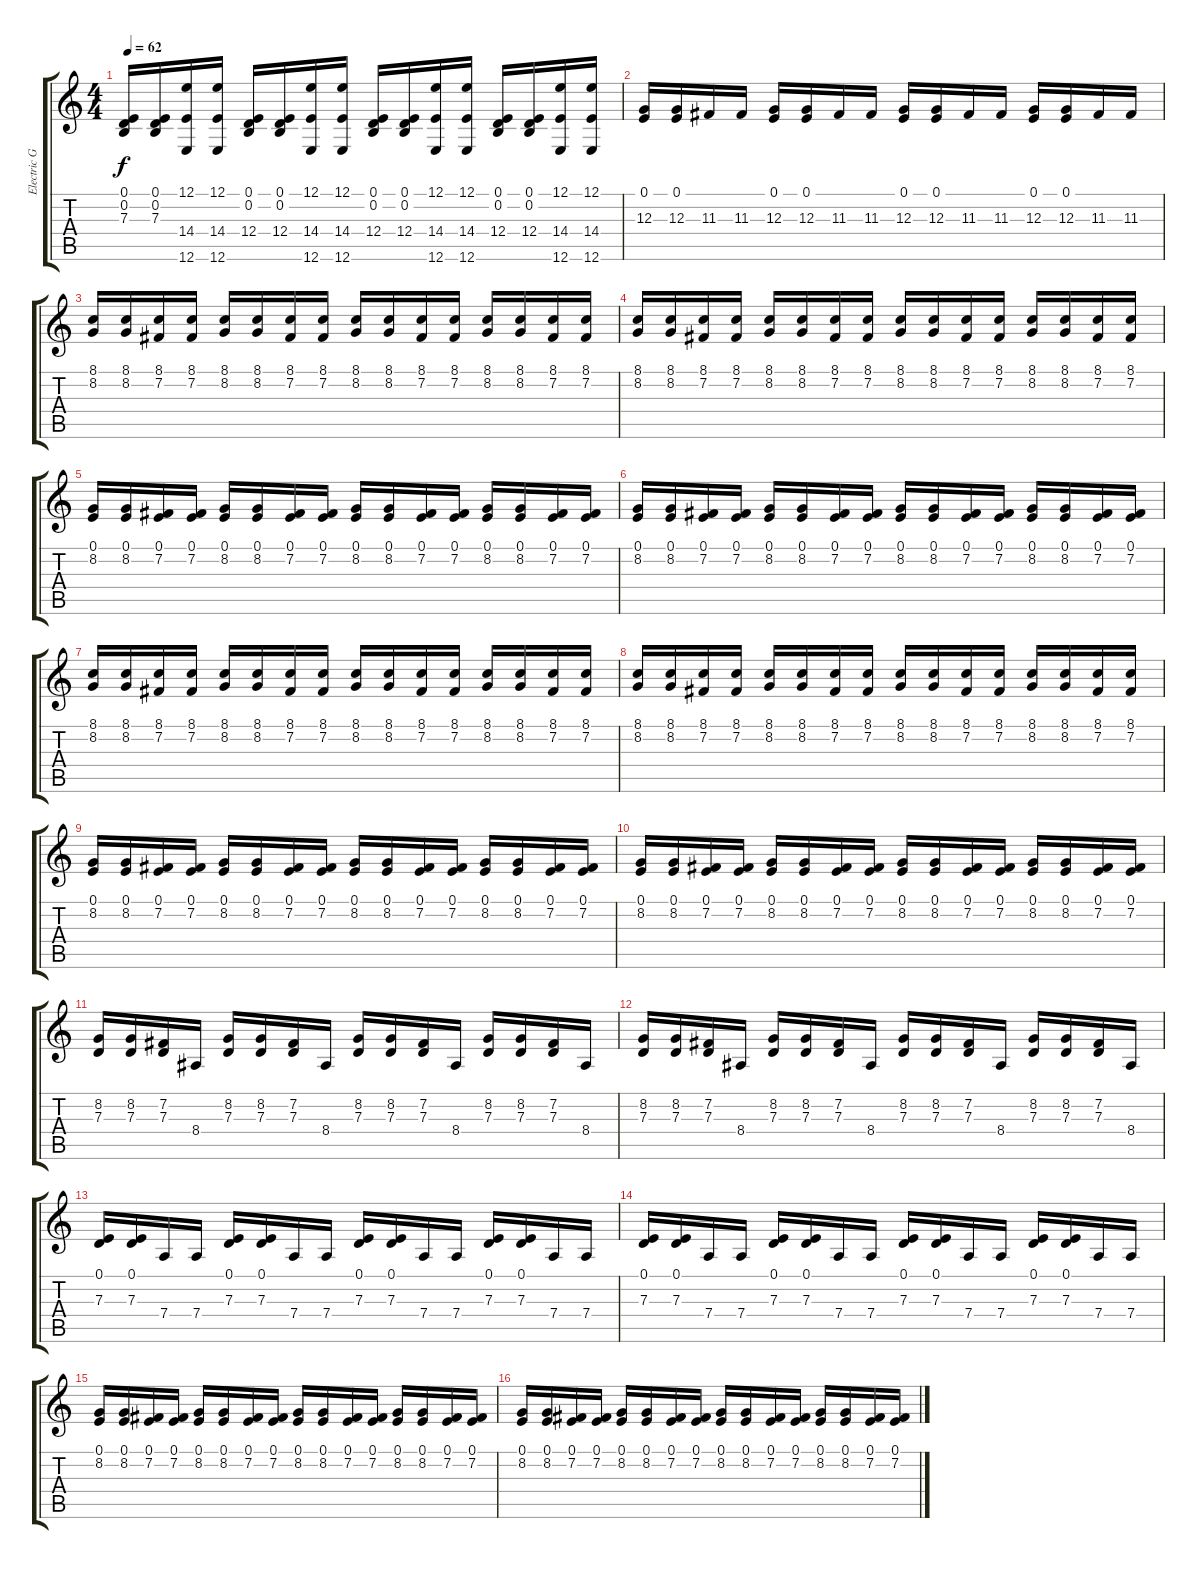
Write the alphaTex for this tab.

\track ("Electric Grand Piano" "Electric G") {instrument electricgrandpiano}
\staff {score tabs}
\tuning (E4 B3 G3 D3 A2 E2) {hide}
\ts (4 4)
\tempo 62
\clef g2
\ks c
(0.1 0.2 7.3).16{dy f} (0.1 0.2 7.3).16 (12.1 14.4 12.6).16 (12.1 14.4 12.6).16 (0.1 0.2 12.4).16 (0.1 0.2 12.4).16 (12.1 14.4 12.6).16 (12.1 14.4 12.6).16 (0.1 0.2 12.4).16 (0.1 0.2 12.4).16 (12.1 14.4 12.6).16 (12.1 14.4 12.6).16 (0.1 0.2 12.4).16 (0.1 0.2 12.4).16 (12.1 14.4 12.6).16 (12.1 14.4 12.6).16 |
(0.1 12.3).16 (0.1 12.3).16 11.3.16 11.3.16 (0.1 12.3).16 (0.1 12.3).16 11.3.16 11.3.16 (0.1 12.3).16 (0.1 12.3).16 11.3.16 11.3.16 (0.1 12.3).16 (0.1 12.3).16 11.3.16 11.3.16 |
(8.1 8.2).16 (8.1 8.2).16 (8.1 7.2).16 (8.1 7.2).16 (8.1 8.2).16 (8.1 8.2).16 (8.1 7.2).16 (8.1 7.2).16 (8.1 8.2).16 (8.1 8.2).16 (8.1 7.2).16 (8.1 7.2).16 (8.1 8.2).16 (8.1 8.2).16 (8.1 7.2).16 (8.1 7.2).16 |
(8.1 8.2).16 (8.1 8.2).16 (8.1 7.2).16 (8.1 7.2).16 (8.1 8.2).16 (8.1 8.2).16 (8.1 7.2).16 (8.1 7.2).16 (8.1 8.2).16 (8.1 8.2).16 (8.1 7.2).16 (8.1 7.2).16 (8.1 8.2).16 (8.1 8.2).16 (8.1 7.2).16 (8.1 7.2).16 |
(0.1 8.2).16 (0.1 8.2).16 (0.1 7.2).16 (0.1 7.2).16 (0.1 8.2).16 (0.1 8.2).16 (0.1 7.2).16 (0.1 7.2).16 (0.1 8.2).16 (0.1 8.2).16 (0.1 7.2).16 (0.1 7.2).16 (0.1 8.2).16 (0.1 8.2).16 (0.1 7.2).16 (0.1 7.2).16 |
(0.1 8.2).16 (0.1 8.2).16 (0.1 7.2).16 (0.1 7.2).16 (0.1 8.2).16 (0.1 8.2).16 (0.1 7.2).16 (0.1 7.2).16 (0.1 8.2).16 (0.1 8.2).16 (0.1 7.2).16 (0.1 7.2).16 (0.1 8.2).16 (0.1 8.2).16 (0.1 7.2).16 (0.1 7.2).16 |
(8.1 8.2).16 (8.1 8.2).16 (8.1 7.2).16 (8.1 7.2).16 (8.1 8.2).16 (8.1 8.2).16 (8.1 7.2).16 (8.1 7.2).16 (8.1 8.2).16 (8.1 8.2).16 (8.1 7.2).16 (8.1 7.2).16 (8.1 8.2).16 (8.1 8.2).16 (8.1 7.2).16 (8.1 7.2).16 |
(8.1 8.2).16 (8.1 8.2).16 (8.1 7.2).16 (8.1 7.2).16 (8.1 8.2).16 (8.1 8.2).16 (8.1 7.2).16 (8.1 7.2).16 (8.1 8.2).16 (8.1 8.2).16 (8.1 7.2).16 (8.1 7.2).16 (8.1 8.2).16 (8.1 8.2).16 (8.1 7.2).16 (8.1 7.2).16 |
(0.1 8.2).16 (0.1 8.2).16 (0.1 7.2).16 (0.1 7.2).16 (0.1 8.2).16 (0.1 8.2).16 (0.1 7.2).16 (0.1 7.2).16 (0.1 8.2).16 (0.1 8.2).16 (0.1 7.2).16 (0.1 7.2).16 (0.1 8.2).16 (0.1 8.2).16 (0.1 7.2).16 (0.1 7.2).16 |
(0.1 8.2).16 (0.1 8.2).16 (0.1 7.2).16 (0.1 7.2).16 (0.1 8.2).16 (0.1 8.2).16 (0.1 7.2).16 (0.1 7.2).16 (0.1 8.2).16 (0.1 8.2).16 (0.1 7.2).16 (0.1 7.2).16 (0.1 8.2).16 (0.1 8.2).16 (0.1 7.2).16 (0.1 7.2).16 |
(8.2 7.3).16 (8.2 7.3).16 (7.2 7.3).16 8.4.16 (8.2 7.3).16 (8.2 7.3).16 (7.2 7.3).16 8.4.16 (8.2 7.3).16 (8.2 7.3).16 (7.2 7.3).16 8.4.16 (8.2 7.3).16 (8.2 7.3).16 (7.2 7.3).16 8.4.16 |
(8.2 7.3).16 (8.2 7.3).16 (7.2 7.3).16 8.4.16 (8.2 7.3).16 (8.2 7.3).16 (7.2 7.3).16 8.4.16 (8.2 7.3).16 (8.2 7.3).16 (7.2 7.3).16 8.4.16 (8.2 7.3).16 (8.2 7.3).16 (7.2 7.3).16 8.4.16 |
(0.1 7.3).16 (0.1 7.3).16 7.4.16 7.4.16 (0.1 7.3).16 (0.1 7.3).16 7.4.16 7.4.16 (0.1 7.3).16 (0.1 7.3).16 7.4.16 7.4.16 (0.1 7.3).16 (0.1 7.3).16 7.4.16 7.4.16 |
(0.1 7.3).16 (0.1 7.3).16 7.4.16 7.4.16 (0.1 7.3).16 (0.1 7.3).16 7.4.16 7.4.16 (0.1 7.3).16 (0.1 7.3).16 7.4.16 7.4.16 (0.1 7.3).16 (0.1 7.3).16 7.4.16 7.4.16 |
(0.1 8.2).16 (0.1 8.2).16 (0.1 7.2).16 (0.1 7.2).16 (0.1 8.2).16 (0.1 8.2).16 (0.1 7.2).16 (0.1 7.2).16 (0.1 8.2).16 (0.1 8.2).16 (0.1 7.2).16 (0.1 7.2).16 (0.1 8.2).16 (0.1 8.2).16 (0.1 7.2).16 (0.1 7.2).16 |
(0.1 8.2).16 (0.1 8.2).16 (0.1 7.2).16 (0.1 7.2).16 (0.1 8.2).16 (0.1 8.2).16 (0.1 7.2).16 (0.1 7.2).16 (0.1 8.2).16 (0.1 8.2).16 (0.1 7.2).16 (0.1 7.2).16 (0.1 8.2).16 (0.1 8.2).16 (0.1 7.2).16 (0.1 7.2).16
